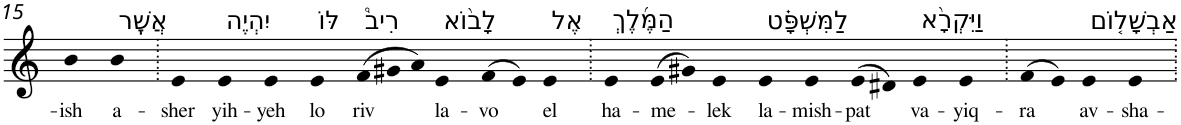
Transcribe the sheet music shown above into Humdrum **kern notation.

**kern	**text
*part1	*part1
*staff1	*staff1
*I"Piano	*
*I'Pno	*
!!LO:PB:g=z
*clefG2	*
*k[]	*
=15	=15
!	!LO:LY:b
4b	-ish
!LO:TX:a:t=אֲשֶֽׁר	!
!	!LO:LY:b
4b	a-
=16.	=16.
!	!LO:LY:b
4e	-sher
!LO:TX:a:t=יִהְיֶה	!
!	!LO:LY:b
4e	yih-
!	!LO:LY:b
4e	-yeh
!LO:TX:a:t=לּוֹ	!
!	!LO:LY:b
4e	lo
*Xtuplet	*
!LO:TX:a:t=רִיב֩	!
!	!LO:LY:b
(>12f	riv
12g#X	.
12a)	.
!LO:TX:a:t=לָב֨וֹא	!
!	!LO:LY:b
4e	la-
!	!LO:LY:b
(>8f	-vo
8e)	.
!LO:TX:a:t=אֶל	!
!	!LO:LY:b
4e	el
=17.	=17.
!LO:TX:a:t=הַמֶּ֜לֶךְ	!
!	!LO:LY:b
4e	ha-
!	!LO:LY:b
(>8e	-me-
8g#X)	.
!	!LO:LY:b
4e	-lek
!LO:TX:a:t=לַמִּשְׁפָּ֗ט	!
!	!LO:LY:b
4e	la-
!	!LO:LY:b
4e	-mish-
!	!LO:LY:b
(>8e	-pat
8d#X)	.
!LO:TX:a:t=וַיִּקְרָ֨א	!
!	!LO:LY:b
4e	va-
!	!LO:LY:b
4e	-yiq-
=18.	=18.
!	!LO:LY:b
(>8f	-ra
8e)	.
!LO:TX:a:t=אַבְשָׁל֤וֹם	!
!	!LO:LY:b
4e	av-
!	!LO:LY:b
4e	-sha-
=.	=.
*-	*-
